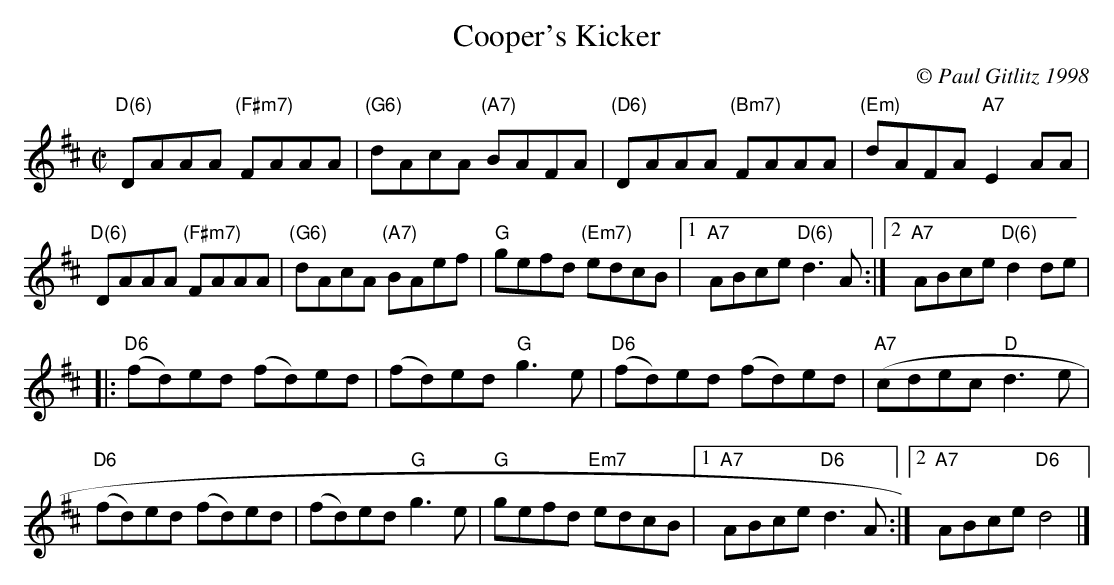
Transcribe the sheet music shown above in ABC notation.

X:1
T:Cooper's Kicker
M:C|
L:1/8
C:© Paul Gitlitz 1998
K:D
"D(6)"DAAA "(F#m7)"FAAA|"(G6)"dAcA "(A7)"BAFA|"(D6)"DAAA "(Bm7)"FAAA|"(Em)"dAFA "A7"E2AA|!
"D(6)"DAAA "(F#m7)"FAAA|"(G6)"dAcA "(A7)"BAef|"G"gefd "(Em7)"edcB|1"A7"ABce "D(6)"d3A:|2"A7"ABce "D(6)"d2de|!
|:"D6"(fd)ed (fd)ed|(fd)ed "G"g3e|"D6"(fd)ed (fd)ed|"A7"(cdec "D"d3e|!
"D6"(fd)ed (fd)ed|(fd)ed "G"g3e|"G"gefd "Em7"edcB|1"A7"ABce "D6"d3A:|2"A7"ABce "D6"d4|]
